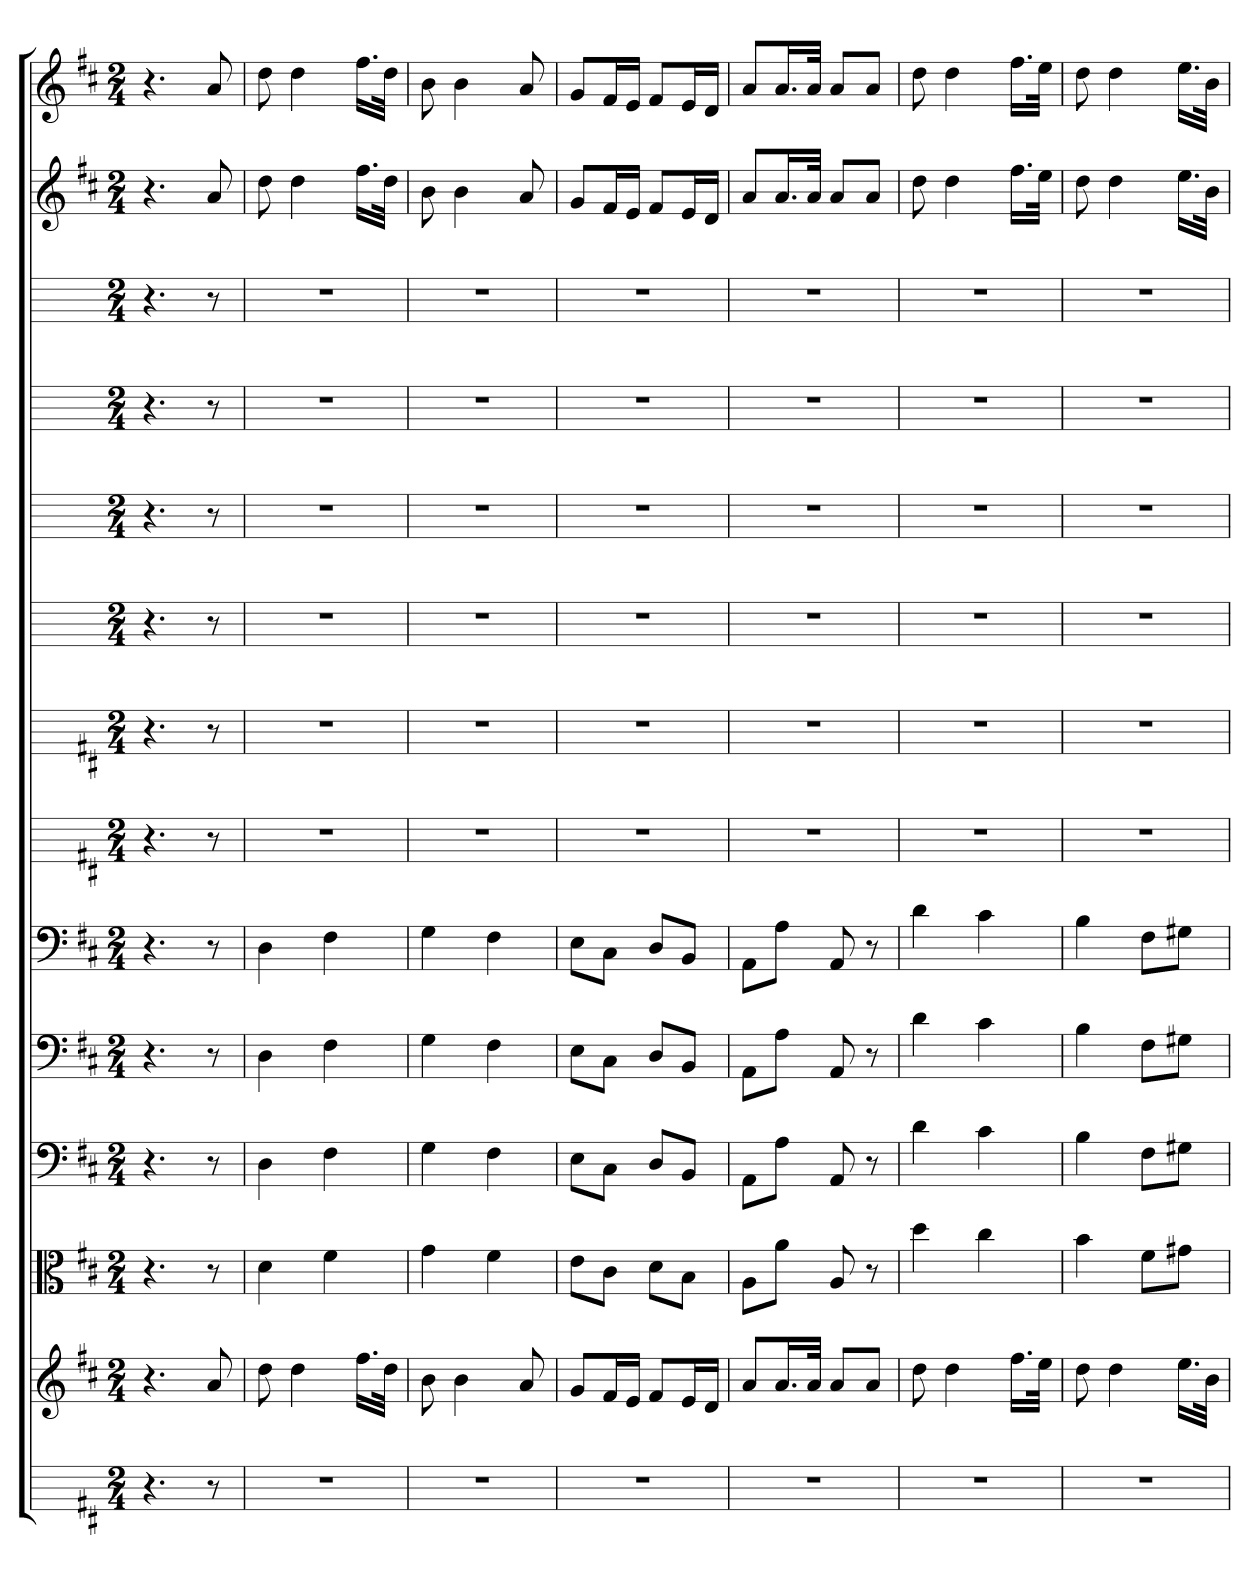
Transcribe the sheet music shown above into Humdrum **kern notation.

**kern	**kern	**kern	**kern	**kern	**kern	**kern	**kern	**kern	**kern	**kern	**kern	**kern	**kern
*part14	*part13	*part12	*part11	*part10	*part9	*part8	*part7	*part6	*part5	*part4	*part3	*part2	*part1
*staff14	*staff13	*staff12	*staff11	*staff10	*staff9	*staff8	*staff7	*staff6	*staff5	*staff4	*staff3	*staff2	*staff1
*	*	*clefC3	*clefF4	*clefF4	*clefF4	*	*	*	*	*	*	*	*
*k[f#c#]	*k[f#c#]	*k[f#c#]	*k[f#c#]	*k[f#c#]	*k[f#c#]	*k[f#c#]	*k[f#c#]	*k[]	*k[]	*k[]	*k[]	*k[f#c#]	*k[f#c#]
*D:	*D:	*D:	*D:	*D:	*D:	*D:	*D:	*	*	*	*	*D:	*D:
*M2/4	*M2/4	*M2/4	*M2/4	*M2/4	*M2/4	*M2/4	*M2/4	*M2/4	*M2/4	*M2/4	*M2/4	*M2/4	*M2/4
=	=	=	=	=	=	=	=	=	=	=	=	=	=
4.r	4.r	4.r	4.r	4.r	4.r	4.r	4.r	4.r	4.r	4.r	4.r	4.r	4.r
8r	8a	8r	8r	8r	8r	8r	8r	8r	8r	8r	8r	8a	8a
=1	=1	=1	=1	=1	=1	=1	=1	=1	=1	=1	=1	=1	=1
2r	8dd	4d	4D	4D	4D	2r	2r	2r	2r	2r	2r	8dd	8dd
.	4dd	.	.	.	.	.	.	.	.	.	.	4dd	4dd
.	.	4f#	4F#	4F#	4F#	.	.	.	.	.	.	.	.
.	16.ff#LL	.	.	.	.	.	.	.	.	.	.	16.ff#LL	16.ff#LL
.	32ddJJk	.	.	.	.	.	.	.	.	.	.	32ddJJk	32ddJJk
=2	=2	=2	=2	=2	=2	=2	=2	=2	=2	=2	=2	=2	=2
2r	8b	4g	4G	4G	4G	2r	2r	2r	2r	2r	2r	8b	8b
.	4b	.	.	.	.	.	.	.	.	.	.	4b	4b
.	.	4f#	4F#	4F#	4F#	.	.	.	.	.	.	.	.
.	8a	.	.	.	.	.	.	.	.	.	.	8a	8a
=3	=3	=3	=3	=3	=3	=3	=3	=3	=3	=3	=3	=3	=3
2r	8gL	8e\L	8E\L	8E\L	8E\L	2r	2r	2r	2r	2r	2r	8gL	8gL
.	16f#L	8c#\J	8C#\J	8C#\J	8C#\J	.	.	.	.	.	.	16f#L	16f#L
.	16eJJ	.	.	.	.	.	.	.	.	.	.	16eJJ	16eJJ
.	8f#L	8d\L	8D/L	8D/L	8D/L	.	.	.	.	.	.	8f#L	8f#L
.	16eL	8B\J	8BB/J	8BB/J	8BB/J	.	.	.	.	.	.	16eL	16eL
.	16dJJ	.	.	.	.	.	.	.	.	.	.	16dJJ	16dJJ
=4	=4	=4	=4	=4	=4	=4	=4	=4	=4	=4	=4	=4	=4
2r	8aL	8A\L	8AA\L	8AA\L	8AA\L	2r	2r	2r	2r	2r	2r	8aL	8aL
.	16.aL	8a\J	8A\J	8A\J	8A\J	.	.	.	.	.	.	16.aL	16.aL
.	32aJJk	.	.	.	.	.	.	.	.	.	.	32aJJk	32aJJk
.	8aL	8A	8AA	8AA	8AA	.	.	.	.	.	.	8aL	8aL
.	8aJ	8r	8r	8r	8r	.	.	.	.	.	.	8aJ	8aJ
=5	=5	=5	=5	=5	=5	=5	=5	=5	=5	=5	=5	=5	=5
2r	8dd	4dd	4d	4d	4d	2r	2r	2r	2r	2r	2r	8dd	8dd
.	4dd	.	.	.	.	.	.	.	.	.	.	4dd	4dd
.	.	4cc#	4c#	4c#	4c#	.	.	.	.	.	.	.	.
.	16.ff#LL	.	.	.	.	.	.	.	.	.	.	16.ff#LL	16.ff#LL
.	32eeJJk	.	.	.	.	.	.	.	.	.	.	32eeJJk	32eeJJk
=6	=6	=6	=6	=6	=6	=6	=6	=6	=6	=6	=6	=6	=6
2r	8dd	4b	4B	4B	4B	2r	2r	2r	2r	2r	2r	8dd	8dd
.	4dd	.	.	.	.	.	.	.	.	.	.	4dd	4dd
.	.	8f#\L	8F#\L	8F#\L	8F#\L	.	.	.	.	.	.	.	.
.	16.eeLL	8g#X\J	8G#X\J	8G#X\J	8G#X\J	.	.	.	.	.	.	16.eeLL	16.eeLL
.	32bJJk	.	.	.	.	.	.	.	.	.	.	32bJJk	32bJJk
=	=	=	=	=	=	=	=	=	=	=	=	=	=
*-	*-	*-	*-	*-	*-	*-	*-	*-	*-	*-	*-	*-	*-
